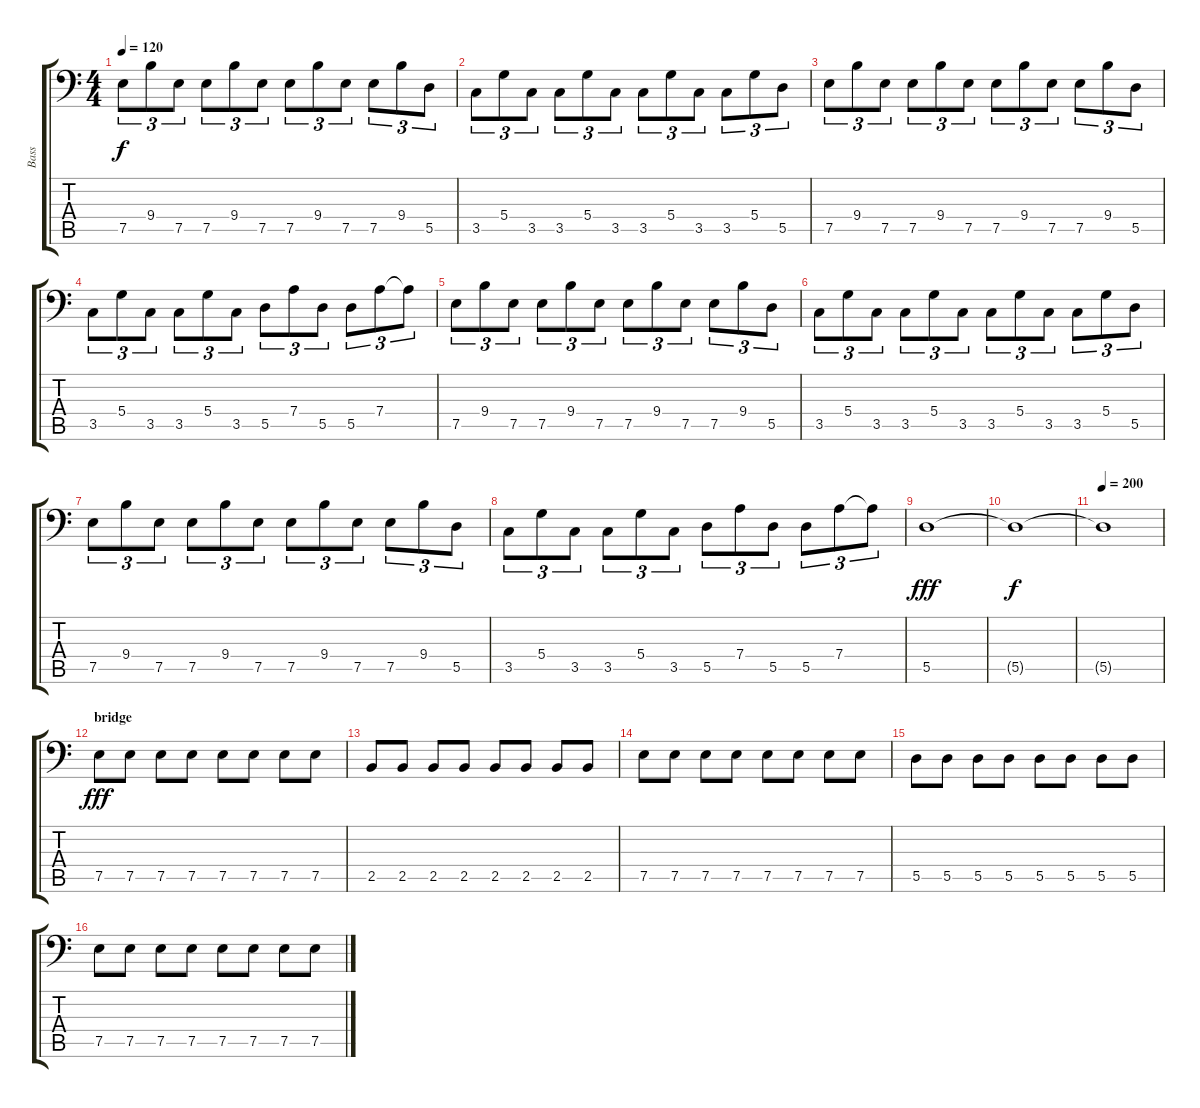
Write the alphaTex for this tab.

\track ("Bass" "Bass") {instrument electricbassfinger}
\staff {score tabs}
\tuning (E3 B2 G2 D2 A1 E1) {hide}
\ts (4 4)
\tempo 120
\clef f4
\ks c
7.5.8{tu (3 2) dy f} 9.4.8{tu (3 2)} 7.5.8{tu (3 2)} 7.5.8{tu (3 2)} 9.4.8{tu (3 2)} 7.5.8{tu (3 2)} 7.5.8{tu (3 2)} 9.4.8{tu (3 2)} 7.5.8{tu (3 2)} 7.5.8{tu (3 2)} 9.4.8{tu (3 2)} 5.5.8{tu (3 2)} |
3.5.8{tu (3 2)} 5.4.8{tu (3 2)} 3.5.8{tu (3 2)} 3.5.8{tu (3 2)} 5.4.8{tu (3 2)} 3.5.8{tu (3 2)} 3.5.8{tu (3 2)} 5.4.8{tu (3 2)} 3.5.8{tu (3 2)} 3.5.8{tu (3 2)} 5.4.8{tu (3 2)} 5.5.8{tu (3 2)} |
7.5.8{tu (3 2)} 9.4.8{tu (3 2)} 7.5.8{tu (3 2)} 7.5.8{tu (3 2)} 9.4.8{tu (3 2)} 7.5.8{tu (3 2)} 7.5.8{tu (3 2)} 9.4.8{tu (3 2)} 7.5.8{tu (3 2)} 7.5.8{tu (3 2)} 9.4.8{tu (3 2)} 5.5.8{tu (3 2)} |
3.5.8{tu (3 2)} 5.4.8{tu (3 2)} 3.5.8{tu (3 2)} 3.5.8{tu (3 2)} 5.4.8{tu (3 2)} 3.5.8{tu (3 2)} 5.5.8{tu (3 2)} 7.4.8{tu (3 2)} 5.5.8{tu (3 2)} 5.5.8{tu (3 2)} 7.4.8{tu (3 2)} 7.4{t}.8{tu (3 2)} |
7.5.8{tu (3 2)} 9.4.8{tu (3 2)} 7.5.8{tu (3 2)} 7.5.8{tu (3 2)} 9.4.8{tu (3 2)} 7.5.8{tu (3 2)} 7.5.8{tu (3 2)} 9.4.8{tu (3 2)} 7.5.8{tu (3 2)} 7.5.8{tu (3 2)} 9.4.8{tu (3 2)} 5.5.8{tu (3 2)} |
3.5.8{tu (3 2)} 5.4.8{tu (3 2)} 3.5.8{tu (3 2)} 3.5.8{tu (3 2)} 5.4.8{tu (3 2)} 3.5.8{tu (3 2)} 3.5.8{tu (3 2)} 5.4.8{tu (3 2)} 3.5.8{tu (3 2)} 3.5.8{tu (3 2)} 5.4.8{tu (3 2)} 5.5.8{tu (3 2)} |
7.5.8{tu (3 2)} 9.4.8{tu (3 2)} 7.5.8{tu (3 2)} 7.5.8{tu (3 2)} 9.4.8{tu (3 2)} 7.5.8{tu (3 2)} 7.5.8{tu (3 2)} 9.4.8{tu (3 2)} 7.5.8{tu (3 2)} 7.5.8{tu (3 2)} 9.4.8{tu (3 2)} 5.5.8{tu (3 2)} |
3.5.8{tu (3 2)} 5.4.8{tu (3 2)} 3.5.8{tu (3 2)} 3.5.8{tu (3 2)} 5.4.8{tu (3 2)} 3.5.8{tu (3 2)} 5.5.8{tu (3 2)} 7.4.8{tu (3 2)} 5.5.8{tu (3 2)} 5.5.8{tu (3 2)} 7.4.8{tu (3 2)} 7.4{t}.8{tu (3 2)} |
5.5.1{dy fff} |
5.5{t}.1{dy f} |
\tempo 200
5.5{t}.1 |
\section ("" "bridge")
7.5.8{dy fff} 7.5.8 7.5.8 7.5.8 7.5.8 7.5.8 7.5.8 7.5.8 |
2.5.8 2.5.8 2.5.8 2.5.8 2.5.8 2.5.8 2.5.8 2.5.8 |
7.5.8 7.5.8 7.5.8 7.5.8 7.5.8 7.5.8 7.5.8 7.5.8 |
5.5.8 5.5.8 5.5.8 5.5.8 5.5.8 5.5.8 5.5.8 5.5.8 |
7.5.8 7.5.8 7.5.8 7.5.8 7.5.8 7.5.8 7.5.8 7.5.8
